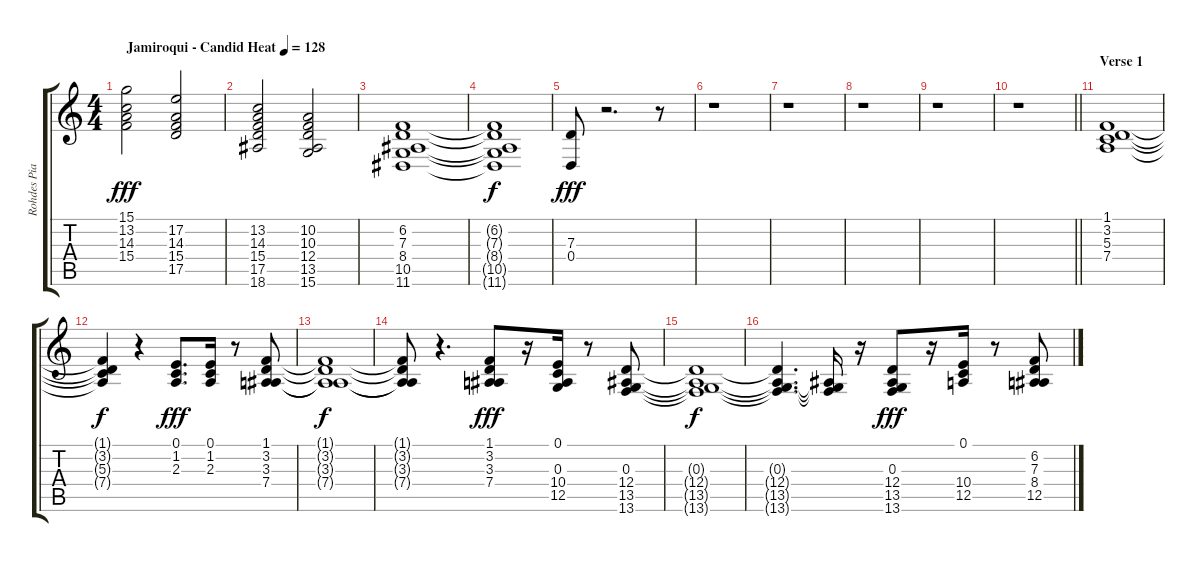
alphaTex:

\track ("Rohdes Piano" "Rohdes Pia") {instrument electricpiano1}
\staff {score tabs}
\tuning (E4 B3 G3 D3 A2 E2) {hide}
\ts (4 4)
\tempo (128 "Jamiroqui - Candid Heat")
\clef g2
\ks c
(15.1 13.2 14.3 15.4).2{dy fff instrument electricpiano1} (17.2 14.3 15.4 17.5).2 |
(13.2 14.3 15.4 17.5 18.6).2 (10.2 10.3 12.4 13.5 15.6).2 |
(6.2 7.3 8.4 10.5 11.6).1 |
(6.2{t} 7.3{t} 8.4{t} 10.5{t} 11.6{t}).1{dy f} |
(7.3 0.4).8{dy fff} r.2{d} r.8 |
r.1 |
r.1 |
r.1 |
r.1 |
\barLineRight lightlight
r.1 |
\section ("" "Verse 1")
(1.1 3.2 5.3 7.4).1 |
(1.1{t} 3.2{t} 5.3{t} 7.4{t}).4{dy f} r.4 (0.1 1.2 2.3).8{d dy fff} (0.1 1.2 2.3).16 r.8 (1.1 3.2 3.3 7.4).8 |
(1.1{t} 3.2{t} 3.3{t} 7.4{t}).1{dy f} |
(1.1{t} 3.2{t} 3.3{t} 7.4{t}).8 r.4{d} (1.1 3.2 3.3 7.4).8{dy fff} r.16 (0.1 0.3 10.4 12.5).16 r.8 (0.3 12.4 13.5 13.6).8 |
(0.3{t} 12.4{t} 13.5{t} 13.6{t}).1{dy f} |
(0.3{t} 12.4{t} 13.5{t} 13.6{t}).4{d} (0.3{t} 13.5{t} 13.6{t}).16 r.16 (0.3 12.4 13.5 13.6).8{dy fff} r.16 (0.1 10.4 12.5).16 r.8 (6.2 7.3 8.4 12.5).8
